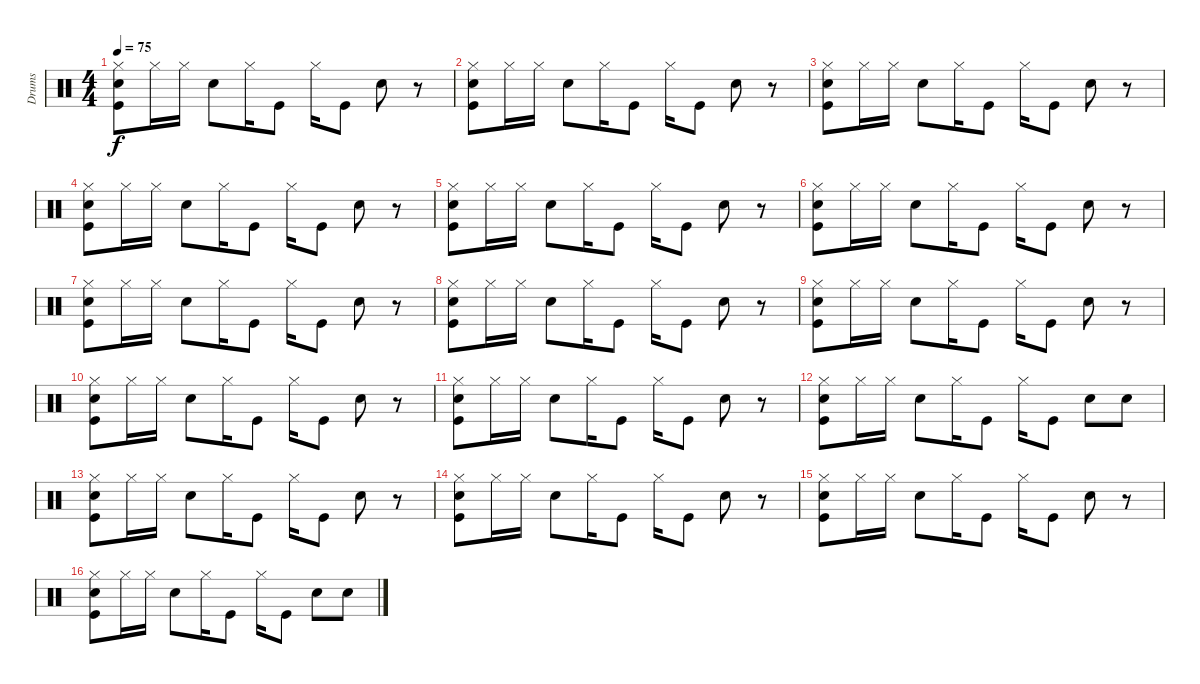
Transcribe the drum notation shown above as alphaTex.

\track ("Drums" "Drums") {instrument percussion}
\staff {score}
\articulation defaults
\ts (4 4)
\tempo 75
\clef neutral
\ks c
("Kick (hit)" "Electric Snare (hit)" "Hi-Hat (closed)").8{dy f} "Hi-Hat (closed)".16 "Hi-Hat (closed)".16 "Electric Snare (hit)".8 "Hi-Hat (closed)".16 "Kick (hit)".8 "Hi-Hat (closed)".16 "Kick (hit)".8 "Electric Snare (hit)".8 r.8 |
("Kick (hit)" "Electric Snare (hit)" "Hi-Hat (closed)").8 "Hi-Hat (closed)".16 "Hi-Hat (closed)".16 "Electric Snare (hit)".8 "Hi-Hat (closed)".16 "Kick (hit)".8 "Hi-Hat (closed)".16 "Kick (hit)".8 "Electric Snare (hit)".8 r.8 |
("Kick (hit)" "Electric Snare (hit)" "Hi-Hat (closed)").8 "Hi-Hat (closed)".16 "Hi-Hat (closed)".16 "Electric Snare (hit)".8 "Hi-Hat (closed)".16 "Kick (hit)".8 "Hi-Hat (closed)".16 "Kick (hit)".8 "Electric Snare (hit)".8 r.8 |
("Kick (hit)" "Electric Snare (hit)" "Hi-Hat (closed)").8 "Hi-Hat (closed)".16 "Hi-Hat (closed)".16 "Electric Snare (hit)".8 "Hi-Hat (closed)".16 "Kick (hit)".8 "Hi-Hat (closed)".16 "Kick (hit)".8 "Electric Snare (hit)".8 r.8 |
("Kick (hit)" "Electric Snare (hit)" "Hi-Hat (closed)").8 "Hi-Hat (closed)".16 "Hi-Hat (closed)".16 "Electric Snare (hit)".8 "Hi-Hat (closed)".16 "Kick (hit)".8 "Hi-Hat (closed)".16 "Kick (hit)".8 "Electric Snare (hit)".8 r.8 |
("Kick (hit)" "Electric Snare (hit)" "Hi-Hat (closed)").8 "Hi-Hat (closed)".16 "Hi-Hat (closed)".16 "Electric Snare (hit)".8 "Hi-Hat (closed)".16 "Kick (hit)".8 "Hi-Hat (closed)".16 "Kick (hit)".8 "Electric Snare (hit)".8 r.8 |
("Kick (hit)" "Electric Snare (hit)" "Hi-Hat (closed)").8 "Hi-Hat (closed)".16 "Hi-Hat (closed)".16 "Electric Snare (hit)".8 "Hi-Hat (closed)".16 "Kick (hit)".8 "Hi-Hat (closed)".16 "Kick (hit)".8 "Electric Snare (hit)".8 r.8 |
("Kick (hit)" "Electric Snare (hit)" "Hi-Hat (closed)").8 "Hi-Hat (closed)".16 "Hi-Hat (closed)".16 "Electric Snare (hit)".8 "Hi-Hat (closed)".16 "Kick (hit)".8 "Hi-Hat (closed)".16 "Kick (hit)".8 "Electric Snare (hit)".8 r.8 |
("Kick (hit)" "Electric Snare (hit)" "Hi-Hat (closed)").8 "Hi-Hat (closed)".16 "Hi-Hat (closed)".16 "Electric Snare (hit)".8 "Hi-Hat (closed)".16 "Kick (hit)".8 "Hi-Hat (closed)".16 "Kick (hit)".8 "Electric Snare (hit)".8 r.8 |
("Kick (hit)" "Electric Snare (hit)" "Hi-Hat (closed)").8 "Hi-Hat (closed)".16 "Hi-Hat (closed)".16 "Electric Snare (hit)".8 "Hi-Hat (closed)".16 "Kick (hit)".8 "Hi-Hat (closed)".16 "Kick (hit)".8 "Electric Snare (hit)".8 r.8 |
("Kick (hit)" "Electric Snare (hit)" "Hi-Hat (closed)").8 "Hi-Hat (closed)".16 "Hi-Hat (closed)".16 "Electric Snare (hit)".8 "Hi-Hat (closed)".16 "Kick (hit)".8 "Hi-Hat (closed)".16 "Kick (hit)".8 "Electric Snare (hit)".8 r.8 |
("Kick (hit)" "Electric Snare (hit)" "Hi-Hat (closed)").8 "Hi-Hat (closed)".16 "Hi-Hat (closed)".16 "Electric Snare (hit)".8 "Hi-Hat (closed)".16 "Kick (hit)".8 "Hi-Hat (closed)".16 "Kick (hit)".8 "Electric Snare (hit)".8 "Electric Snare (hit)".8 |
("Kick (hit)" "Electric Snare (hit)" "Hi-Hat (closed)").8 "Hi-Hat (closed)".16 "Hi-Hat (closed)".16 "Electric Snare (hit)".8 "Hi-Hat (closed)".16 "Kick (hit)".8 "Hi-Hat (closed)".16 "Kick (hit)".8 "Electric Snare (hit)".8 r.8 |
("Kick (hit)" "Electric Snare (hit)" "Hi-Hat (closed)").8 "Hi-Hat (closed)".16 "Hi-Hat (closed)".16 "Electric Snare (hit)".8 "Hi-Hat (closed)".16 "Kick (hit)".8 "Hi-Hat (closed)".16 "Kick (hit)".8 "Electric Snare (hit)".8 r.8 |
("Kick (hit)" "Electric Snare (hit)" "Hi-Hat (closed)").8 "Hi-Hat (closed)".16 "Hi-Hat (closed)".16 "Electric Snare (hit)".8 "Hi-Hat (closed)".16 "Kick (hit)".8 "Hi-Hat (closed)".16 "Kick (hit)".8 "Electric Snare (hit)".8 r.8 |
("Kick (hit)" "Electric Snare (hit)" "Hi-Hat (closed)").8 "Hi-Hat (closed)".16 "Hi-Hat (closed)".16 "Electric Snare (hit)".8 "Hi-Hat (closed)".16 "Kick (hit)".8 "Hi-Hat (closed)".16 "Kick (hit)".8 "Electric Snare (hit)".8 "Electric Snare (hit)".8
